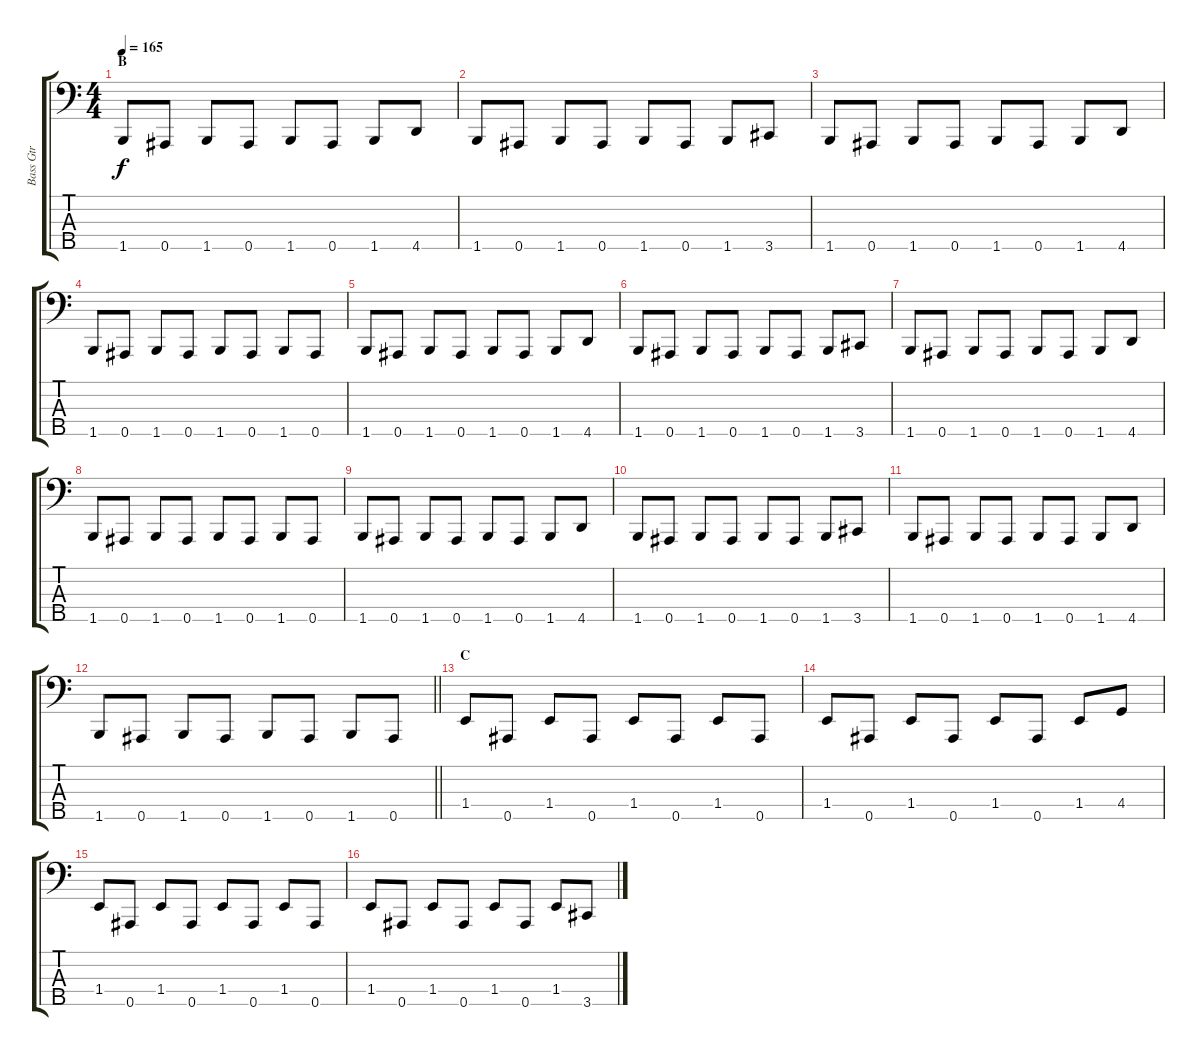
\track ("Bass Gtr" "Bass Gtr") {instrument electricbassfinger}
\staff {score tabs}
\tuning (Gb2 Db2 Ab1 Eb1 Bb0) {hide}
\ts (4 4)
\section ("" "B")
\tempo 165
\clef f4
\ks c
1.5.8{dy f} 0.5.8 1.5.8 0.5.8 1.5.8 0.5.8 1.5.8 4.5.8 |
1.5.8 0.5.8 1.5.8 0.5.8 1.5.8 0.5.8 1.5.8 3.5.8 |
1.5.8 0.5.8 1.5.8 0.5.8 1.5.8 0.5.8 1.5.8 4.5.8 |
1.5.8 0.5.8 1.5.8 0.5.8 1.5.8 0.5.8 1.5.8 0.5.8 |
1.5.8 0.5.8 1.5.8 0.5.8 1.5.8 0.5.8 1.5.8 4.5.8 |
1.5.8 0.5.8 1.5.8 0.5.8 1.5.8 0.5.8 1.5.8 3.5.8 |
1.5.8 0.5.8 1.5.8 0.5.8 1.5.8 0.5.8 1.5.8 4.5.8 |
1.5.8 0.5.8 1.5.8 0.5.8 1.5.8 0.5.8 1.5.8 0.5.8 |
1.5.8 0.5.8 1.5.8 0.5.8 1.5.8 0.5.8 1.5.8 4.5.8 |
1.5.8 0.5.8 1.5.8 0.5.8 1.5.8 0.5.8 1.5.8 3.5.8 |
1.5.8 0.5.8 1.5.8 0.5.8 1.5.8 0.5.8 1.5.8 4.5.8 |
\barLineRight lightlight
1.5.8 0.5.8 1.5.8 0.5.8 1.5.8 0.5.8 1.5.8 0.5.8 |
\section ("" "C")
1.4.8 0.5.8 1.4.8 0.5.8 1.4.8 0.5.8 1.4.8 0.5.8 |
1.4.8 0.5.8 1.4.8 0.5.8 1.4.8 0.5.8 1.4.8 4.4.8 |
1.4.8 0.5.8 1.4.8 0.5.8 1.4.8 0.5.8 1.4.8 0.5.8 |
1.4.8 0.5.8 1.4.8 0.5.8 1.4.8 0.5.8 1.4.8 3.5.8
